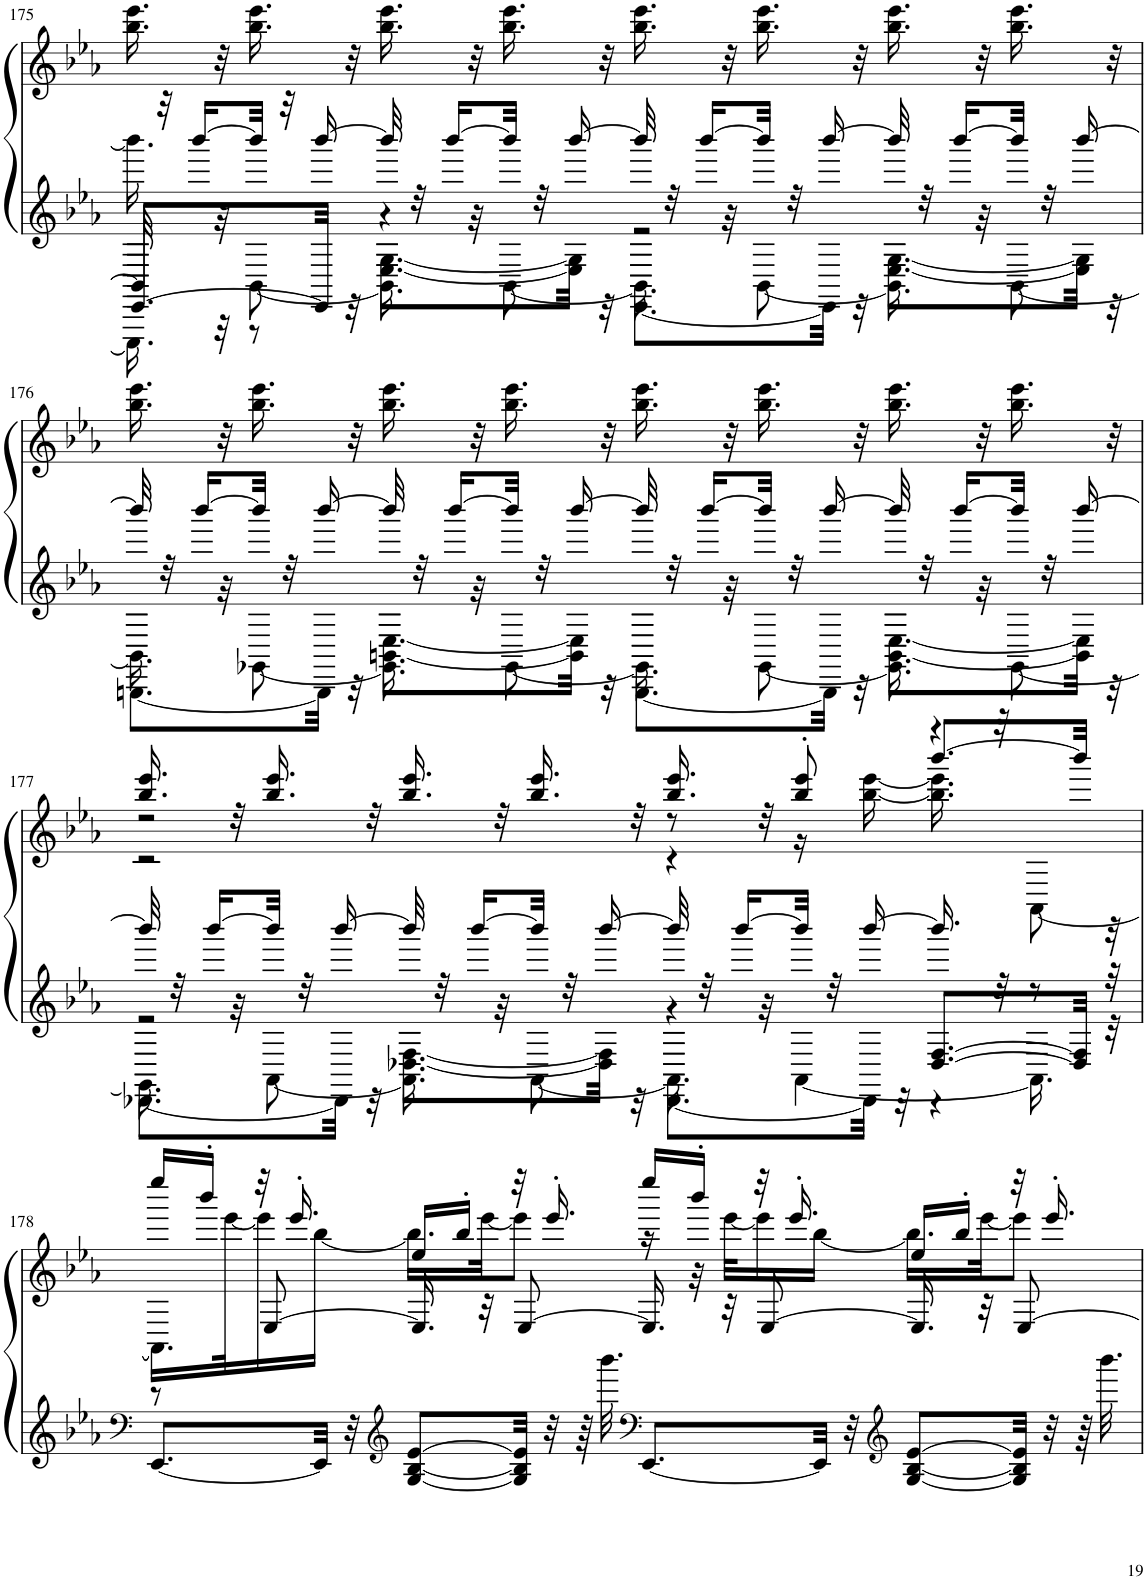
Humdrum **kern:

**kern	**kern
*part1	*part1
*staff2	*staff1
*I"Piano, Klavier	*
*I'Pno.	*
!!LO:PB:g=z
*clefG2	*clefG2
*k[b-e-a-]	*k[b-e-a-]
*M4/4	*M4/4
=175	=175
*^	*
*	*^	*
*	*	*^	*
32BB-/]	16.bbb-\]	[8.EE-/L	16.EEE-\]	16.bb-\ 16.eee-\
32r	.	.	.	.
[16bbb-/LL	.	.	.	.
.	32r	.	32r	32r
32bbb-/JJk]	[8BB-\	.	8r	16.bb-\ 16.eee-\
32r	.	.	.	.
[16bbb-/	.	32EE-/Jkk]	.	.
.	.	32r	.	32r
32bbb-/]	16.BB-\]	4r	[8.E-\ [8.G\L	16.bb-\ 16.eee-\
32r	.	.	.	.
[16bbb-/LL	.	.	.	.
.	32r	.	.	32r
32bbb-/JJk]	[8BB-\	.	.	16.bb-\ 16.eee-\
32r	.	.	.	.
[16bbb-/	.	.	32E-\] 32G\]Jkk	.
.	.	.	32r	32r
32bbb-/]	16.BB-\]	2r	[8.EE-\L	16.bb-\ 16.eee-\
32r	.	.	.	.
[16bbb-/LL	.	.	.	.
.	32r	.	.	32r
32bbb-/JJk]	[8BB-\	.	.	16.bb-\ 16.eee-\
32r	.	.	.	.
[16bbb-/	.	.	32EE-\Jkk]	.
.	.	.	32r	32r
32bbb-/]	16.BB-\]	.	[8.E-\ [8.G\L	16.bb-\ 16.eee-\
32r	.	.	.	.
[16bbb-/LL	.	.	.	.
.	32r	.	.	32r
32bbb-/JJk]	[8BB-\	.	.	16.bb-\ 16.eee-\
32r	.	.	.	.
[16bbb-/	.	.	32E-\] 32G\]Jkk	.
.	.	.	32r	32r
*	*	*v	*v	*
!!LO:LB:g=z
=176	=176	=176	=176
32bbb-/]	16.BB-\]	[8.BBBn\L	16.bb-\ 16.eee-\
32r	.	.	.
[16bbb-/LL	.	.	.
.	32r	.	32r
32bbb-/JJk]	[8GG-X\	.	16.bb-\ 16.eee-\
32r	.	.	.
[16bbb-/	.	32BBB\Jkk]	.
.	.	32r	32r
32bbb-/]	16.GG-\]	[8.BBn\ [8.E-\L	16.bb-\ 16.eee-\
32r	.	.	.
[16bbb-/LL	.	.	.
.	32r	.	32r
32bbb-/JJk]	[8GG-\	.	16.bb-\ 16.eee-\
32r	.	.	.
[16bbb-/	.	32BB\] 32E-\]Jkk	.
.	.	32r	32r
32bbb-/]	16.GG-\]	[8.BBB\L	16.bb-\ 16.eee-\
32r	.	.	.
[16bbb-/LL	.	.	.
.	32r	.	32r
32bbb-/JJk]	[8GG-\	.	16.bb-\ 16.eee-\
32r	.	.	.
[16bbb-/	.	32BBB\Jkk]	.
.	.	32r	32r
32bbb-/]	16.GG-\]	[8.BB\ [8.E-\L	16.bb-\ 16.eee-\
32r	.	.	.
[16bbb-/LL	.	.	.
.	32r	.	32r
32bbb-/JJk]	[8GG-\	.	16.bb-\ 16.eee-\
32r	.	.	.
[16bbb-/	.	32BB\] 32E-\]Jkk	.
.	.	32r	32r
!!LO:LB:g=z
=177	=177	=177	=177
*	*	*^	*^
*	*	*	*	*	*^
32bbb-/]	16.GG-\]	2r	[8.DD-X\L	16.bb-/ 16.eee-/	2r	2r
32r	.	.	.	.	.	.
[16bbb-/LL	.	.	.	.	.	.
.	32r	.	.	32r	.	.
32bbb-/JJk]	[8AA-\	.	.	16.bb-/ 16.eee-/	.	.
32r	.	.	.	.	.	.
[16bbb-/	.	.	32DD-\Jkk]	.	.	.
.	.	.	32r	32r	.	.
32bbb-/]	16.AA-\]	.	[8.D-X\ [8.F\L	16.bb-/ 16.eee-/	.	.
32r	.	.	.	.	.	.
[16bbb-/LL	.	.	.	.	.	.
.	32r	.	.	32r	.	.
32bbb-/JJk]	[8AA-\	.	.	16.bb-/ 16.eee-/	.	.
32r	.	.	.	.	.	.
[16bbb-/	.	.	32D-\] 32F\]Jkk	.	.	.
.	.	.	32r	32r	.	.
32bbb-/]	16.AA-\]	4r	[8.DD-\L	16.bb-/ 16.eee-/	8r	4r
32r	.	.	.	.	.	.
[16bbb-/LL	.	.	.	.	.	.
.	32r	.	.	32r	.	.
32bbb-/JJk]	[4AA-\	.	.	8bb-/' 8eee-/'	16r	.
32r	.	.	.	.	.	.
[16bbb-/	.	.	32DD-\Jkk]	.	[16bb-\ [16eee-\	.
.	.	.	32r	.	.	.
16.bbb-/]	.	[8.D-/ [8.F/L	4r	4r	16.bb-\] 16.eee-\]	[8.bbb-/L
32r	.	.	.	.	32r	.
8r	16.AA-\]	.	.	.	[8AA-\	.
.	.	32D-/] 32F/]Jkk	.	.	.	32bbb-/Jkk]
.	32r	32r	.	.	.	32r
*v	*v	*v	*v	*	*	*
!!LO:LB:g=z	!!	!!
=178	=178	=178	=178
*clefF4	*	*	*
[8.EE-/L	16eeee-/LL	16.AA-\LL]	8r
.	16bbb-'/JJ	.	.
.	.	[32eee-\K	.
.	32r	16eee-\]	[8E-/
.	16.eee-'/	.	.
32EE-/Jkk]	.	[16bb-\JJ	.
32r	.	.	.
*clefG2	*	*	*
[8G/ [8B-/ [8e-/L	16ee-/LL	16.bb-\LL]	16.E-/]
.	16bb-'/JJ	.	.
.	.	[32eee-\JK	32r
32G/] 32B-/] 32e-/]Jkk	32r	8eee-\J]	[8E-/
32r	16.eee-'/	.	.
64r	.	.	.
32.bbb-\	.	.	.
*clefF4	*	*	*
[8.EE-/L	16eeee-/LL	16r	16.E-/]
.	16bbb-'/JJ	32r	.
.	.	[32eee-\KLL	32r
.	32r	16eee-\]	[8E-/
.	16.eee-'/	.	.
32EE-/Jkk]	.	[16bb-\JJ	.
32r	.	.	.
*clefG2	*	*	*
[8G/ [8B-/ [8e-/L	16ee-/LL	16.bb-\LL]	16.E-/]
.	16bb-'/JJ	.	.
.	.	[32eee-\JK	32r
32G/] 32B-/] 32e-/]Jkk	32r	8eee-\J]	[8E-/
32r	16.eee-'/	.	.
64r	.	.	.
32.bbb-\	.	.	.
*	*v	*v	*v
=	=
*-	*-
